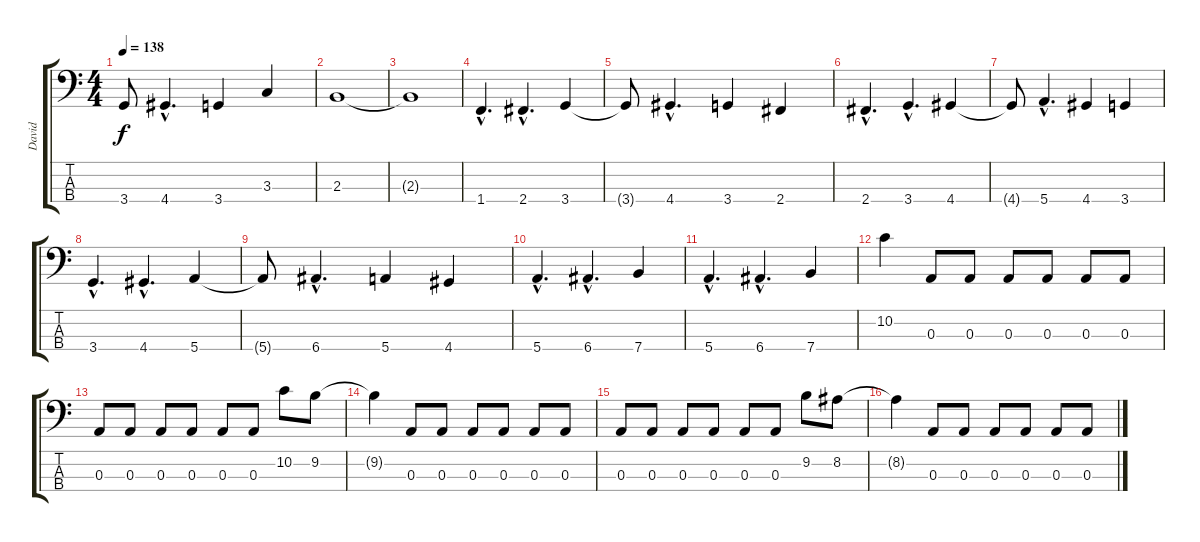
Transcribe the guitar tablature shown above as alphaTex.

\track ("David" "David") {instrument electricbasspick}
\staff {score tabs}
\tuning (G2 D2 A1 E1) {hide}
\ts (4 4)
\tempo 138
\clef f4
\ks c
3.4{t}.8{dy f} 4.4{hac}.4{d} 3.4.4 3.3.4 |
2.3.1 |
2.3{t}.1 |
1.4{hac}.4{d} 2.4{hac}.4{d} 3.4.4 |
3.4{t}.8 4.4{hac}.4{d} 3.4.4 2.4.4 |
2.4{hac}.4{d} 3.4{hac}.4{d} 4.4.4 |
4.4{t}.8 5.4{hac}.4{d} 4.4.4 3.4.4 |
3.4{hac}.4{d} 4.4{hac}.4{d} 5.4.4 |
5.4{t}.8 6.4{hac}.4{d} 5.4.4 4.4.4 |
5.4{hac}.4{d} 6.4{hac}.4{d} 7.4.4 |
5.4{hac}.4{d} 6.4{hac}.4{d} 7.4.4 |
10.2.4 0.3.8 0.3.8 0.3.8 0.3.8 0.3.8 0.3.8 |
0.3.8 0.3.8 0.3.8 0.3.8 0.3.8 0.3.8 10.2.8 9.2.8 |
9.2{t}.4 0.3.8 0.3.8 0.3.8 0.3.8 0.3.8 0.3.8 |
0.3.8 0.3.8 0.3.8 0.3.8 0.3.8 0.3.8 9.2.8 8.2.8 |
8.2{t}.4 0.3.8 0.3.8 0.3.8 0.3.8 0.3.8 0.3.8
